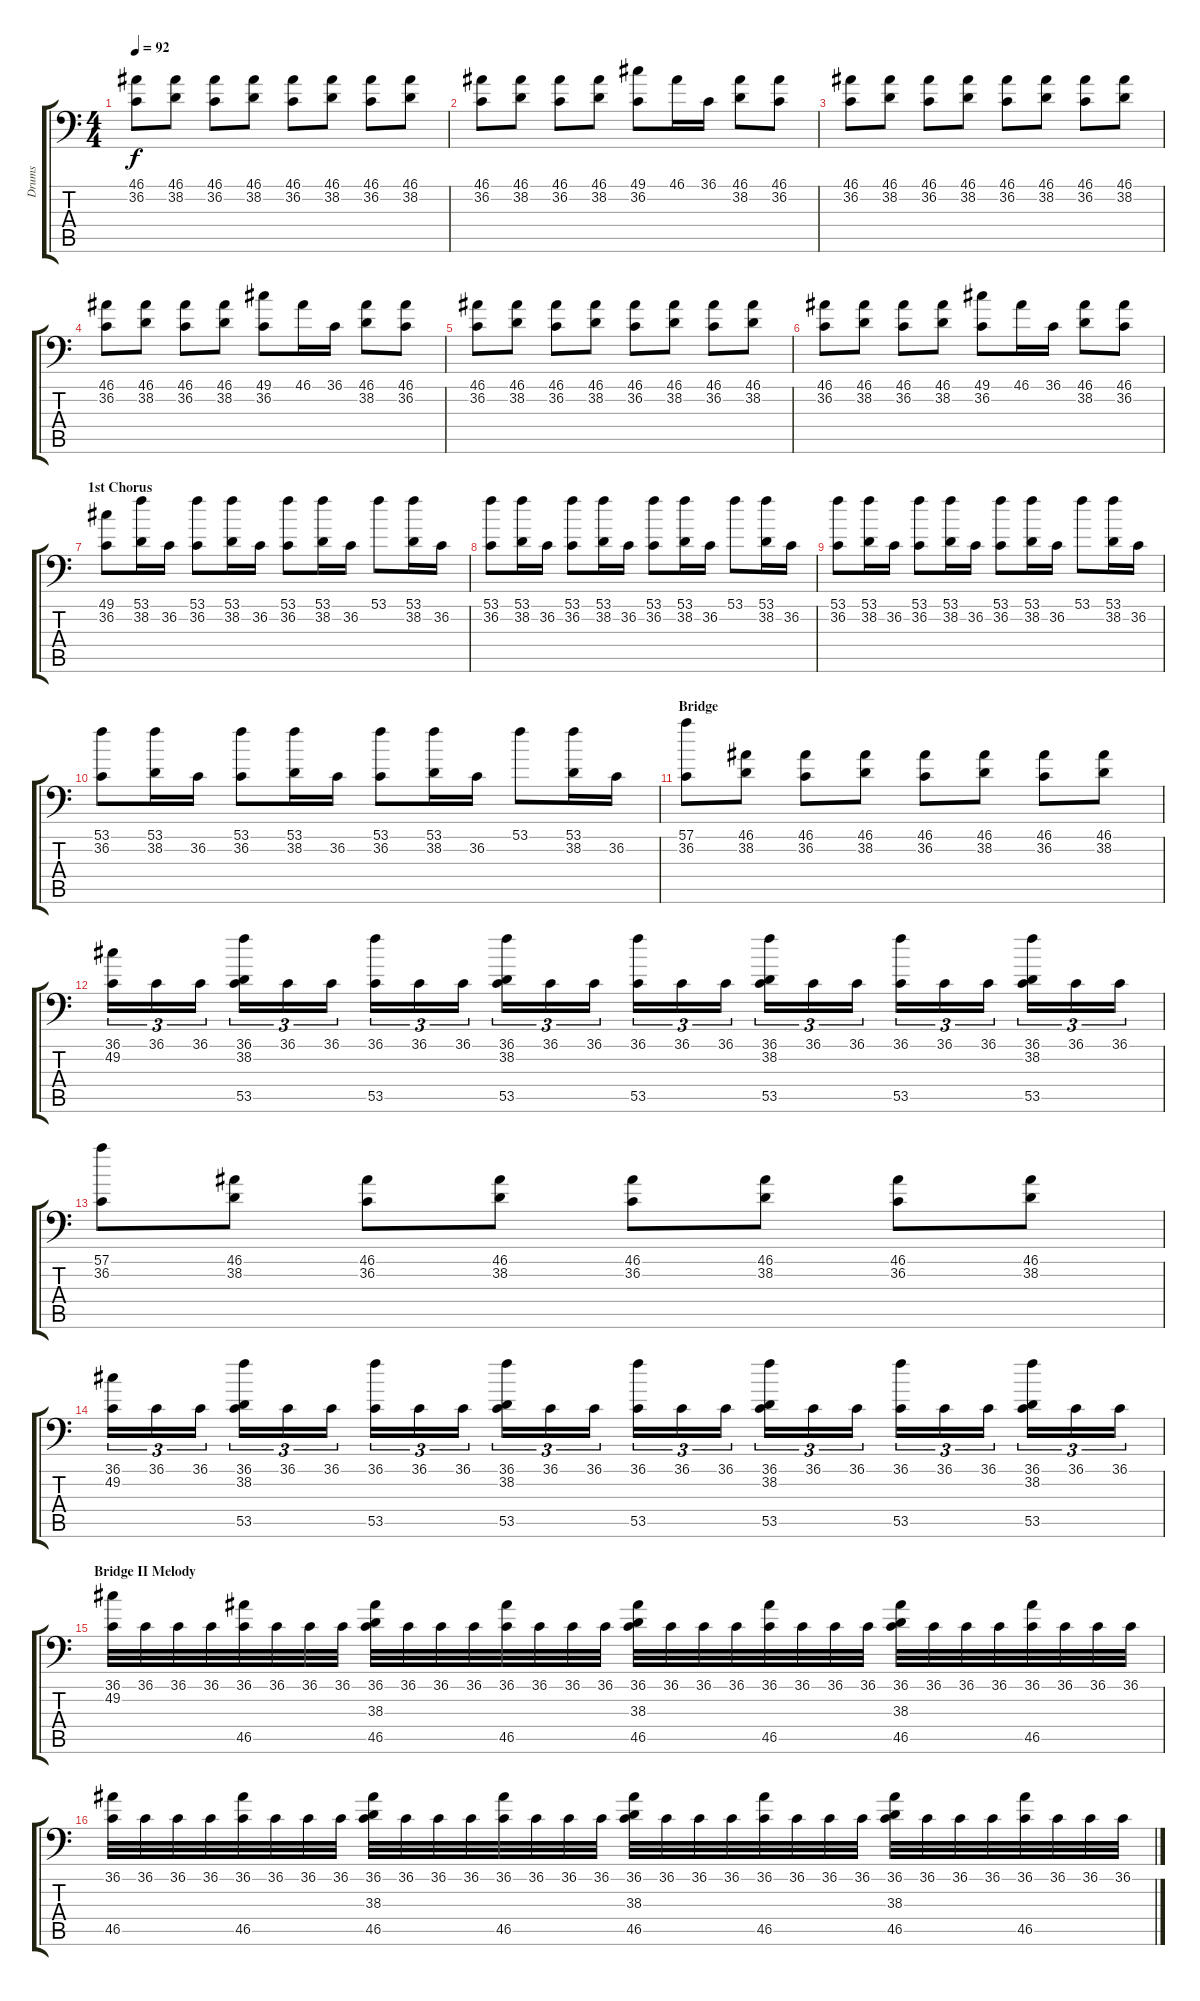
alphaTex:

\track ("Drums" "Drums") {instrument acousticgrandpiano}
\staff {score tabs}
\tuning (C-1 C-1 C-1 C-1 C-1 C-1) {hide}
\ts (4 4)
\tempo 92
\clef f4
\ks c
(46.1 36.2).8{dy f} (46.1 38.2).8 (46.1 36.2).8 (46.1 38.2).8 (46.1 36.2).8 (46.1 38.2).8 (46.1 36.2).8 (46.1 38.2).8 |
(46.1 36.2).8 (46.1 38.2).8 (46.1 36.2).8 (46.1 38.2).8 (49.1 36.2).8 46.1.16 36.1.16 (46.1 38.2).8 (46.1 36.2).8 |
(46.1 36.2).8 (46.1 38.2).8 (46.1 36.2).8 (46.1 38.2).8 (46.1 36.2).8 (46.1 38.2).8 (46.1 36.2).8 (46.1 38.2).8 |
(46.1 36.2).8 (46.1 38.2).8 (46.1 36.2).8 (46.1 38.2).8 (49.1 36.2).8 46.1.16 36.1.16 (46.1 38.2).8 (46.1 36.2).8 |
(46.1 36.2).8 (46.1 38.2).8 (46.1 36.2).8 (46.1 38.2).8 (46.1 36.2).8 (46.1 38.2).8 (46.1 36.2).8 (46.1 38.2).8 |
(46.1 36.2).8 (46.1 38.2).8 (46.1 36.2).8 (46.1 38.2).8 (49.1 36.2).8 46.1.16 36.1.16 (46.1 38.2).8 (46.1 36.2).8 |
\section ("" "1st Chorus")
(49.1 36.2).8 (53.1 38.2).16 36.2.16 (53.1 36.2).8 (53.1 38.2).16 36.2.16 (53.1 36.2).8 (53.1 38.2).16 36.2.16 53.1.8 (53.1 38.2).16 36.2.16 |
(53.1 36.2).8 (53.1 38.2).16 36.2.16 (53.1 36.2).8 (53.1 38.2).16 36.2.16 (53.1 36.2).8 (53.1 38.2).16 36.2.16 53.1.8 (53.1 38.2).16 36.2.16 |
(53.1 36.2).8 (53.1 38.2).16 36.2.16 (53.1 36.2).8 (53.1 38.2).16 36.2.16 (53.1 36.2).8 (53.1 38.2).16 36.2.16 53.1.8 (53.1 38.2).16 36.2.16 |
(53.1 36.2).8 (53.1 38.2).16 36.2.16 (53.1 36.2).8 (53.1 38.2).16 36.2.16 (53.1 36.2).8 (53.1 38.2).16 36.2.16 53.1.8 (53.1 38.2).16 36.2.16 |
\section ("" "Bridge")
(57.1 36.2).8 (46.1 38.2).8 (46.1 36.2).8 (46.1 38.2).8 (46.1 36.2).8 (46.1 38.2).8 (46.1 36.2).8 (46.1 38.2).8 |
(36.1 49.2).16{tu (3 2)} 36.1.16{tu (3 2)} 36.1.16{tu (3 2)} (36.1 38.2 53.5).16{tu (3 2)} 36.1.16{tu (3 2)} 36.1.16{tu (3 2)} (36.1 53.5).16{tu (3 2)} 36.1.16{tu (3 2)} 36.1.16{tu (3 2)} (36.1 38.2 53.5).16{tu (3 2)} 36.1.16{tu (3 2)} 36.1.16{tu (3 2)} (36.1 53.5).16{tu (3 2)} 36.1.16{tu (3 2)} 36.1.16{tu (3 2)} (36.1 38.2 53.5).16{tu (3 2)} 36.1.16{tu (3 2)} 36.1.16{tu (3 2)} (36.1 53.5).16{tu (3 2)} 36.1.16{tu (3 2)} 36.1.16{tu (3 2)} (36.1 38.2 53.5).16{tu (3 2)} 36.1.16{tu (3 2)} 36.1.16{tu (3 2)} |
(57.1 36.2).8 (46.1 38.2).8 (46.1 36.2).8 (46.1 38.2).8 (46.1 36.2).8 (46.1 38.2).8 (46.1 36.2).8 (46.1 38.2).8 |
(36.1 49.2).16{tu (3 2)} 36.1.16{tu (3 2)} 36.1.16{tu (3 2)} (36.1 38.2 53.5).16{tu (3 2)} 36.1.16{tu (3 2)} 36.1.16{tu (3 2)} (36.1 53.5).16{tu (3 2)} 36.1.16{tu (3 2)} 36.1.16{tu (3 2)} (36.1 38.2 53.5).16{tu (3 2)} 36.1.16{tu (3 2)} 36.1.16{tu (3 2)} (36.1 53.5).16{tu (3 2)} 36.1.16{tu (3 2)} 36.1.16{tu (3 2)} (36.1 38.2 53.5).16{tu (3 2)} 36.1.16{tu (3 2)} 36.1.16{tu (3 2)} (36.1 53.5).16{tu (3 2)} 36.1.16{tu (3 2)} 36.1.16{tu (3 2)} (36.1 38.2 53.5).16{tu (3 2)} 36.1.16{tu (3 2)} 36.1.16{tu (3 2)} |
\section ("" "Bridge II Melody")
(36.1 49.2).32 36.1.32 36.1.32 36.1.32 (36.1 46.5).32 36.1.32 36.1.32 36.1.32 (36.1 38.3 46.5).32 36.1.32 36.1.32 36.1.32 (36.1 46.5).32 36.1.32 36.1.32 36.1.32 (36.1 38.3 46.5).32 36.1.32 36.1.32 36.1.32 (36.1 46.5).32 36.1.32 36.1.32 36.1.32 (36.1 38.3 46.5).32 36.1.32 36.1.32 36.1.32 (36.1 46.5).32 36.1.32 36.1.32 36.1.32 |
(36.1 46.5).32 36.1.32 36.1.32 36.1.32 (36.1 46.5).32 36.1.32 36.1.32 36.1.32 (36.1 38.3 46.5).32 36.1.32 36.1.32 36.1.32 (36.1 46.5).32 36.1.32 36.1.32 36.1.32 (36.1 38.3 46.5).32 36.1.32 36.1.32 36.1.32 (36.1 46.5).32 36.1.32 36.1.32 36.1.32 (36.1 38.3 46.5).32 36.1.32 36.1.32 36.1.32 (36.1 46.5).32 36.1.32 36.1.32 36.1.32
